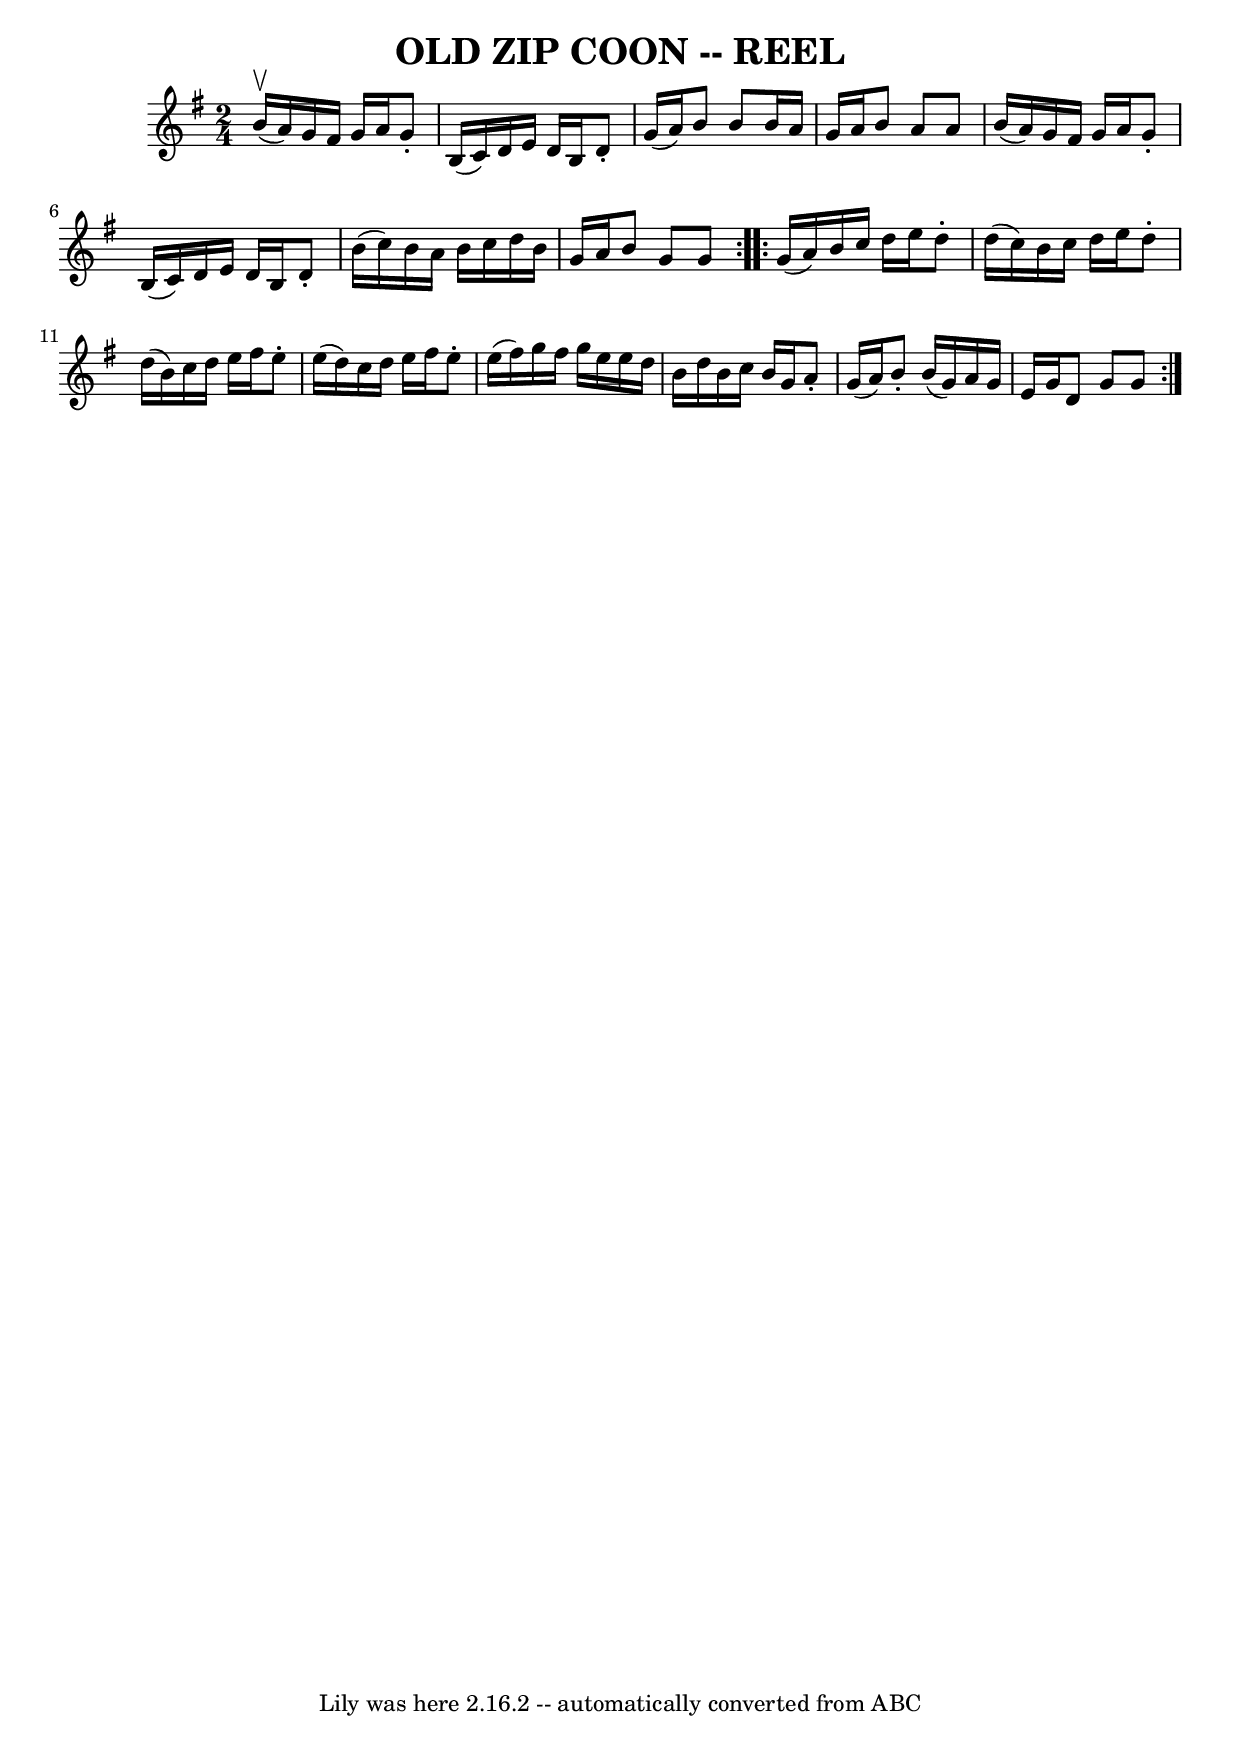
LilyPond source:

\version "2.16.2"
\include "Mammoth.ily"
\header {
  %% book = "Ryan's Mammoth Collection of Fiddle Tunes"
  crossRefNumber = "1"
  footnotes = "\\\\OLD ZIP COON. -- First couple down the outside and back  up  the centre,\\\\[second couple down  the centre and back up the outside at: same time.]\\\\First couple down the centre and back up the outside, [second couple down\\\\the outside and back up the centre at: same time.] First and second couples\\\\down the centre together, back. -- First couple cast off,  right and  left\\\\four."
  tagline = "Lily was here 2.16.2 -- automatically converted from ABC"
  title = "OLD ZIP COON -- REEL"

}
voicedefault =  {



  \repeat volta 2 {

    \time 2/4 
    \key g \major b'16^\upbow(a'16) |
    g'16 fis'16  
    g'16 a'16 g'8 -. b16 (c'16)   |
    d'16 e'16 d'16   
    b16 d'8 -. g'16 (a'16)   |
    b'8 b'8 b'16 a'16    
    g'16 a'16    |
    b'8 a'8 a'8 b'16 (a'16)   |
    
    g'16 fis'16 g'16 a'16 g'8 -. b16 (c'16)   |
    d'16  
    e'16 d'16 b16 d'8 -. b'16 (c''16)   |
    b'16 a'16  
    b'16 c''16 d''16 b'16 g'16 a'16    |
    b'8 g'8    
    g'8  
  } 
  \repeat volta 2 {
    g'16 (a'16) |
    b'16 c''16    
    d''16 e''16 d''8 -. d''16 (c''16)   |
    b'16 c''16    
    d''16 e''16 d''8 -. d''16 (b'16)   |
    c''16 d''16    
    e''16 fis''16 e''8 -. e''16 (d''16)   |
    c''16 d''16   
    e''16 fis''16 e''8 -. e''16 (fis''16)   |
    g''16    
    fis''16 g''16 e''16 e''16 d''16 b'16 d''16    |
    b'16 
    c''16 b'16 g'16 a'8 -. g'16 (a'16)   |
    b'8 -.   
    b'16 (g'16) a'16 g'16 e'16 g'16    |
    d'8 g'8    
    g'8  
  }   

}

\score{
  <<

    \context Staff="default"
    {
      \voicedefault 
      
    }

  >>
  \layout {
    
  }
  \midi {
  }

}
